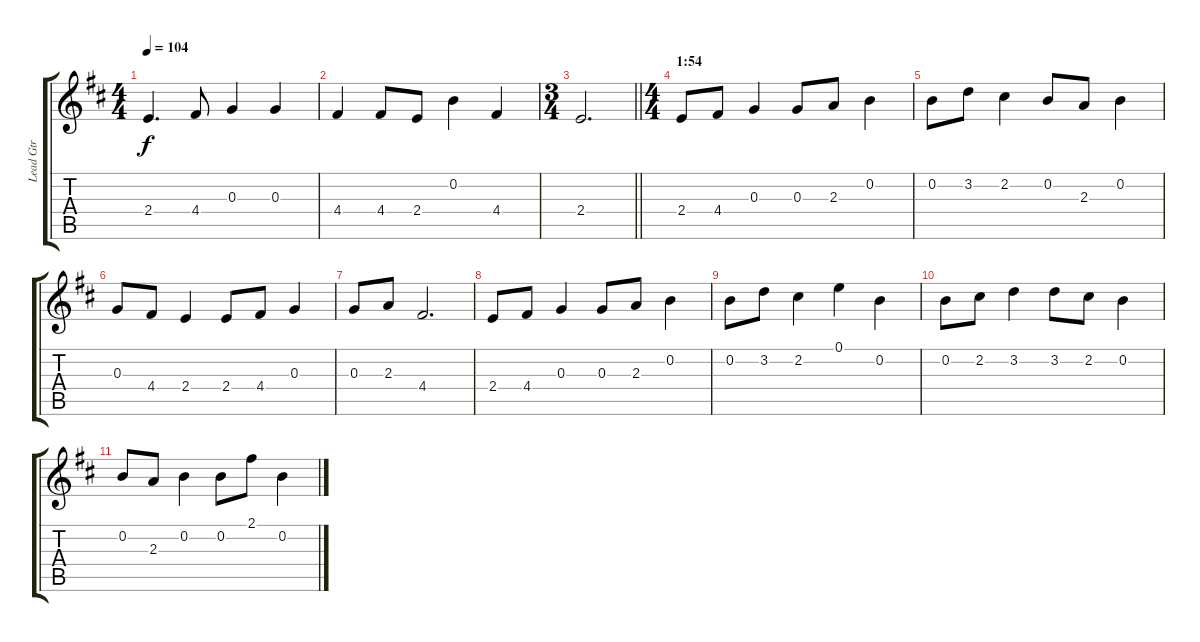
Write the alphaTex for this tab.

\track ("Lead Gtr" "Lead Gtr") {instrument acousticguitarsteel}
\staff {score tabs}
\tuning (E4 B3 G3 D3 A2 E2) {hide}
\ts (4 4)
\tempo 104
\clef g2
\ks d
2.4.4{d dy f} 4.4.8 0.3.4 0.3.4 |
4.4.4 4.4.8 2.4.8 0.2.4 4.4.4 |
\ts (3 4)
\barLineRight lightlight
2.4.2{d} |
\ts (4 4)
\section ("" "1:54")
2.4.8{instrument distortionguitar} 4.4.8 0.3.4 0.3.8 2.3.8 0.2.4 |
0.2.8 3.2.8 2.2.4 0.2.8 2.3.8 0.2.4 |
0.3.8 4.4.8 2.4.4 2.4.8 4.4.8 0.3.4 |
0.3.8 2.3.8 4.4.2{d} |
2.4.8 4.4.8 0.3.4 0.3.8 2.3.8 0.2.4 |
0.2.8 3.2.8 2.2.4 0.1.4 0.2.4 |
0.2.8 2.2.8 3.2.4 3.2.8 2.2.8 0.2.4 |
0.2.8 2.3.8 0.2.4 0.2.8 2.1.8 0.2.4
